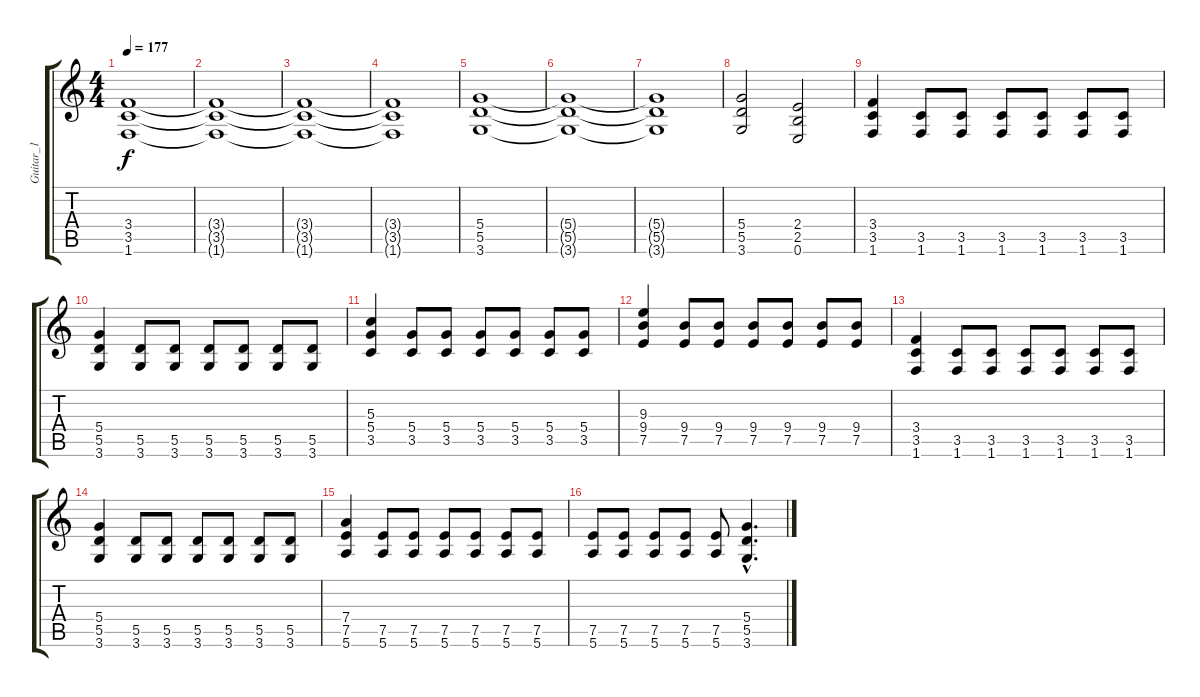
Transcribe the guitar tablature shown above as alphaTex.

\track ("Guitar_1" "Guitar_1") {instrument distortionguitar}
\staff {score tabs}
\tuning (E4 B3 G3 D3 A2 E2) {hide}
\ts (4 4)
\tempo 177
\clef g2
\ks c
(3.4 3.5 1.6).1{dy f} |
(3.4{t} 3.5{t} 1.6{t}).1 |
(3.4{t} 3.5{t} 1.6{t}).1 |
(3.4{t} 3.5{t} 1.6{t}).1 |
(5.4 5.5 3.6).1 |
(5.4{t} 5.5{t} 3.6{t}).1 |
(5.4{t} 5.5{t} 3.6{t}).1 |
(5.4 5.5 3.6).2 (2.4 2.5 0.6).2 |
(3.4 3.5 1.6).4 (3.5 1.6).8 (3.5 1.6).8 (3.5 1.6).8 (3.5 1.6).8 (3.5 1.6).8 (3.5 1.6).8 |
(5.4 5.5 3.6).4 (5.5 3.6).8 (5.5 3.6).8 (5.5 3.6).8 (5.5 3.6).8 (5.5 3.6).8 (5.5 3.6).8 |
(5.3 5.4 3.5).4 (5.4 3.5).8 (5.4 3.5).8 (5.4 3.5).8 (5.4 3.5).8 (5.4 3.5).8 (5.4 3.5).8 |
(9.3 9.4 7.5).4 (9.4 7.5).8 (9.4 7.5).8 (9.4 7.5).8 (9.4 7.5).8 (9.4 7.5).8 (9.4 7.5).8 |
(3.4 3.5 1.6).4 (3.5 1.6).8 (3.5 1.6).8 (3.5 1.6).8 (3.5 1.6).8 (3.5 1.6).8 (3.5 1.6).8 |
(5.4 5.5 3.6).4 (5.5 3.6).8 (5.5 3.6).8 (5.5 3.6).8 (5.5 3.6).8 (5.5 3.6).8 (5.5 3.6).8 |
(7.4 7.5 5.6).4 (7.5 5.6).8 (7.5 5.6).8 (7.5 5.6).8 (7.5 5.6).8 (7.5 5.6).8 (7.5 5.6).8 |
(7.5 5.6).8 (7.5 5.6).8 (7.5 5.6).8 (7.5 5.6).8 (7.5 5.6).8 (5.4{hac} 5.5{hac} 3.6{hac}).4{d}
